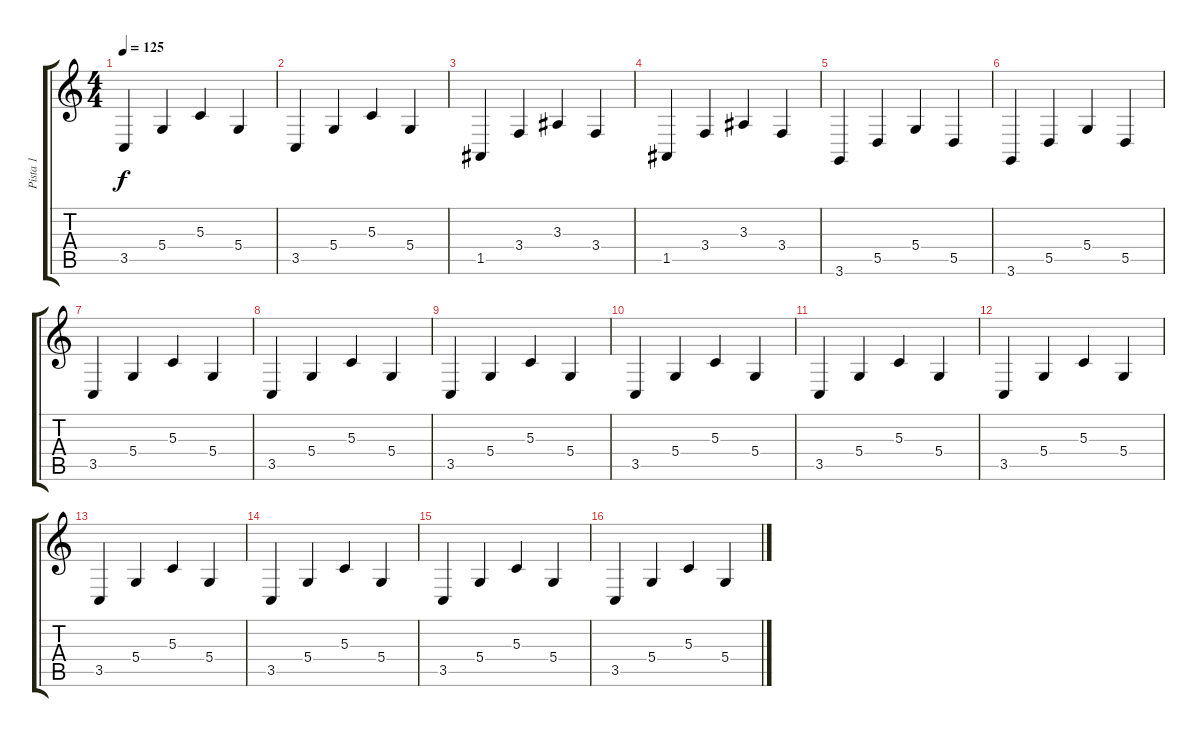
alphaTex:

\track ("Pista 1" "Pista 1") {instrument acousticgrandpiano}
\staff {score tabs}
\tuning (E4 B3 G3 D3 A2 E2) {hide}
\ts (4 4)
\tempo 125
\clef g2
\ks c
3.5.4{dy f} 5.4.4 5.3.4 5.4.4 |
3.5.4 5.4.4 5.3.4 5.4.4 |
1.5.4 3.4.4 3.3.4 3.4.4 |
1.5.4 3.4.4 3.3.4 3.4.4 |
3.6.4 5.5.4 5.4.4 5.5.4 |
3.6.4 5.5.4 5.4.4 5.5.4 |
3.5.4 5.4.4 5.3.4 5.4.4 |
3.5.4 5.4.4 5.3.4 5.4.4 |
3.5.4 5.4.4 5.3.4 5.4.4 |
3.5.4 5.4.4 5.3.4 5.4.4 |
3.5.4 5.4.4 5.3.4 5.4.4 |
3.5.4 5.4.4 5.3.4 5.4.4 |
3.5.4 5.4.4 5.3.4 5.4.4 |
3.5.4 5.4.4 5.3.4 5.4.4 |
3.5.4 5.4.4 5.3.4 5.4.4 |
3.5.4 5.4.4 5.3.4 5.4.4
